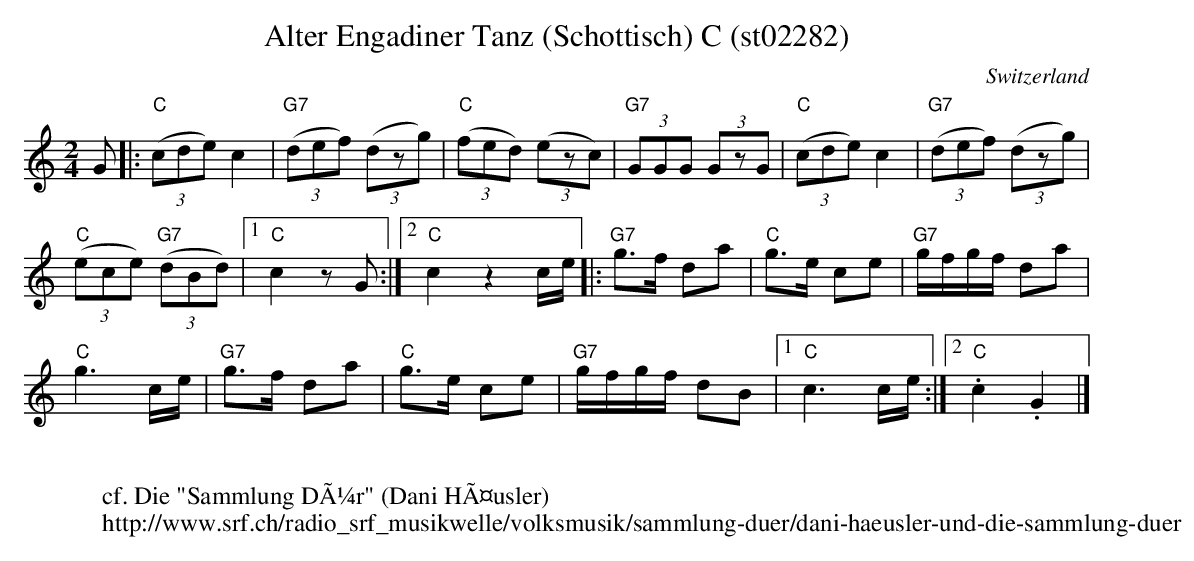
X:1
T:Alter Engadiner Tanz (Schottisch) C (st02282)
O:Switzerland
M:2/4
L:1/8
K:C %%MIDI gchordon
G |: "C"((3cde)c2 | "G7"((3def) ((3dzg) | "C"((3fed) ((3ezc) | "G7"(3GGG (3GzG | "C"((3cde)c2 | "G7"((3def) ((3dzg) |
"C"((3ece) "G7"((3dBd) |1 "C"c2zG :|2 "C"c2z2c/e/ |: "G7"g>f da | "C"g>e ce | "G7"g/f/g/f/ da |
"C"g3c/e/ | "G7"g>f da | "C"g>e ce | "G7"g/f/g/f/ dB |1 "C"c3c/e/ :|2 "C".c2.G2 |]
W:
W: cf. Die "Sammlung DÃ¼r" (Dani HÃ¤usler)
W: http://www.srf.ch/radio_srf_musikwelle/volksmusik/sammlung-duer/dani-haeusler-und-die-sammlung-duer
